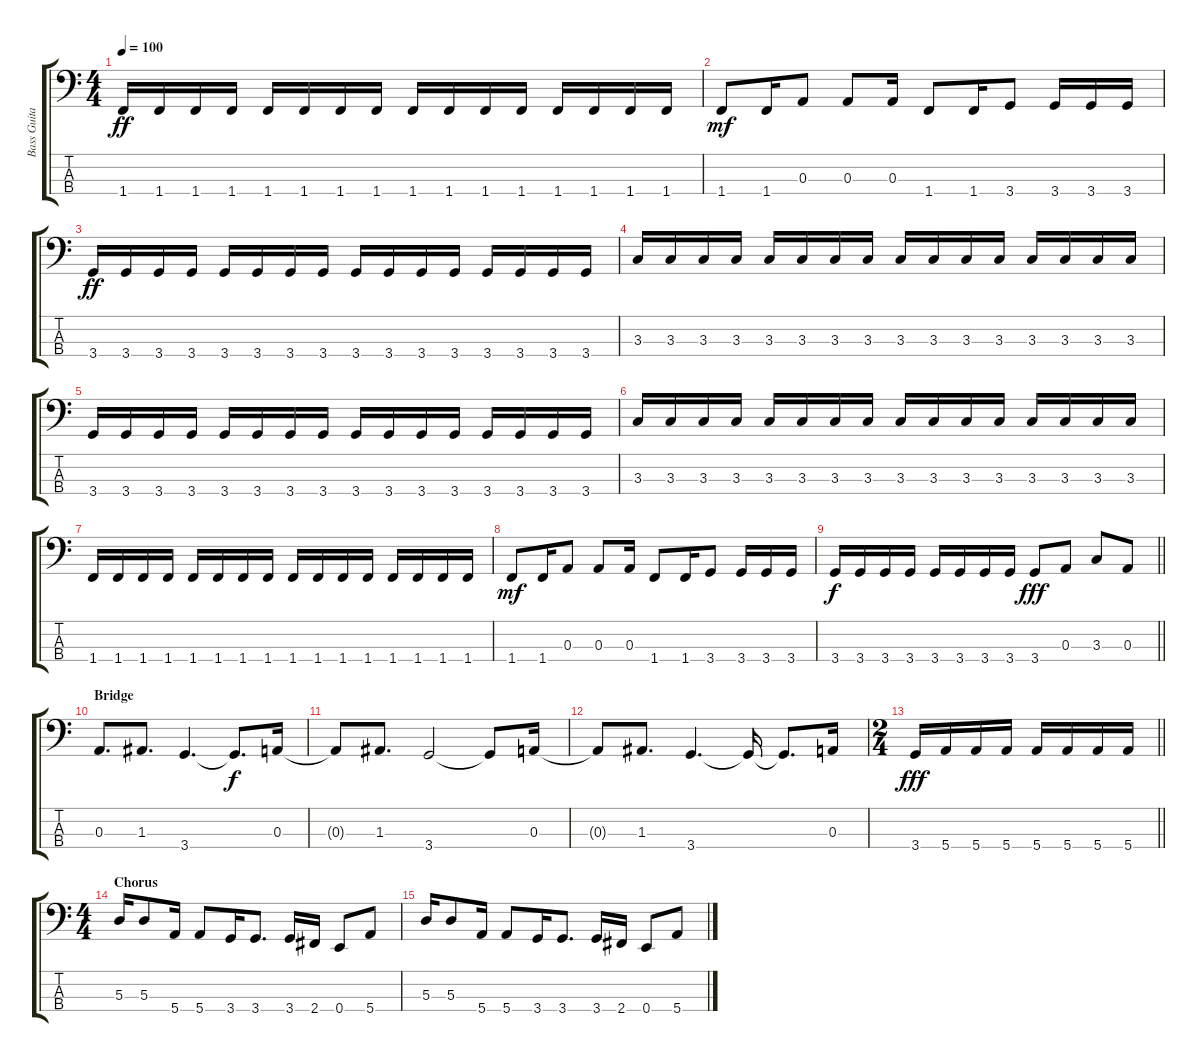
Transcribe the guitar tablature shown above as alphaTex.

\track ("Bass Guitar" "Bass Guita") {instrument electricbassfinger}
\staff {score tabs}
\tuning (G2 D2 A1 E1) {hide}
\ts (4 4)
\tempo 100
\clef f4
\ks c
1.4.16{dy ff} 1.4.16 1.4.16 1.4.16 1.4.16 1.4.16 1.4.16 1.4.16 1.4.16 1.4.16 1.4.16 1.4.16 1.4.16 1.4.16 1.4.16 1.4.16 |
1.4.8{dy mf} 1.4.16 0.3.8 0.3.8 0.3.16 1.4.8 1.4.16 3.4.8 3.4.16 3.4.16 3.4.16 |
3.4.16{dy ff} 3.4.16 3.4.16 3.4.16 3.4.16 3.4.16 3.4.16 3.4.16 3.4.16 3.4.16 3.4.16 3.4.16 3.4.16 3.4.16 3.4.16 3.4.16 |
3.3.16 3.3.16 3.3.16 3.3.16 3.3.16 3.3.16 3.3.16 3.3.16 3.3.16 3.3.16 3.3.16 3.3.16 3.3.16 3.3.16 3.3.16 3.3.16 |
3.4.16 3.4.16 3.4.16 3.4.16 3.4.16 3.4.16 3.4.16 3.4.16 3.4.16 3.4.16 3.4.16 3.4.16 3.4.16 3.4.16 3.4.16 3.4.16 |
3.3.16 3.3.16 3.3.16 3.3.16 3.3.16 3.3.16 3.3.16 3.3.16 3.3.16 3.3.16 3.3.16 3.3.16 3.3.16 3.3.16 3.3.16 3.3.16 |
1.4.16 1.4.16 1.4.16 1.4.16 1.4.16 1.4.16 1.4.16 1.4.16 1.4.16 1.4.16 1.4.16 1.4.16 1.4.16 1.4.16 1.4.16 1.4.16 |
1.4.8{dy mf} 1.4.16 0.3.8 0.3.8 0.3.16 1.4.8 1.4.16 3.4.8 3.4.16 3.4.16 3.4.16 |
\barLineRight lightlight
3.4.16{dy f} 3.4.16 3.4.16 3.4.16 3.4.16 3.4.16 3.4.16 3.4.16 3.4.8{dy fff} 0.3.8 3.3.8 0.3.8 |
\section ("" "Bridge")
0.3.8{d} 1.3.8{d} 3.4.4{d} 3.4{t}.8{d dy f} 0.3.16 |
0.3{t}.8 1.3.8{d} 3.4.2 3.4{t}.8 0.3.16 |
0.3{t}.8 1.3.8{d} 3.4.4{d} 3.4{t}.16 3.4{t}.8{d} 0.3.16 |
\ts (2 4)
\barLineRight lightlight
3.4.16{dy fff} 5.4.16 5.4.16 5.4.16 5.4.16 5.4.16 5.4.16 5.4.16 |
\ts (4 4)
\section ("" "Chorus")
5.3.16 5.3.8 5.4.16 5.4.8 3.4.16 3.4.8{d} 3.4.16 2.4.16 0.4.8 5.4.8 |
5.3.16 5.3.8 5.4.16 5.4.8 3.4.16 3.4.8{d} 3.4.16 2.4.16 0.4.8 5.4.8
